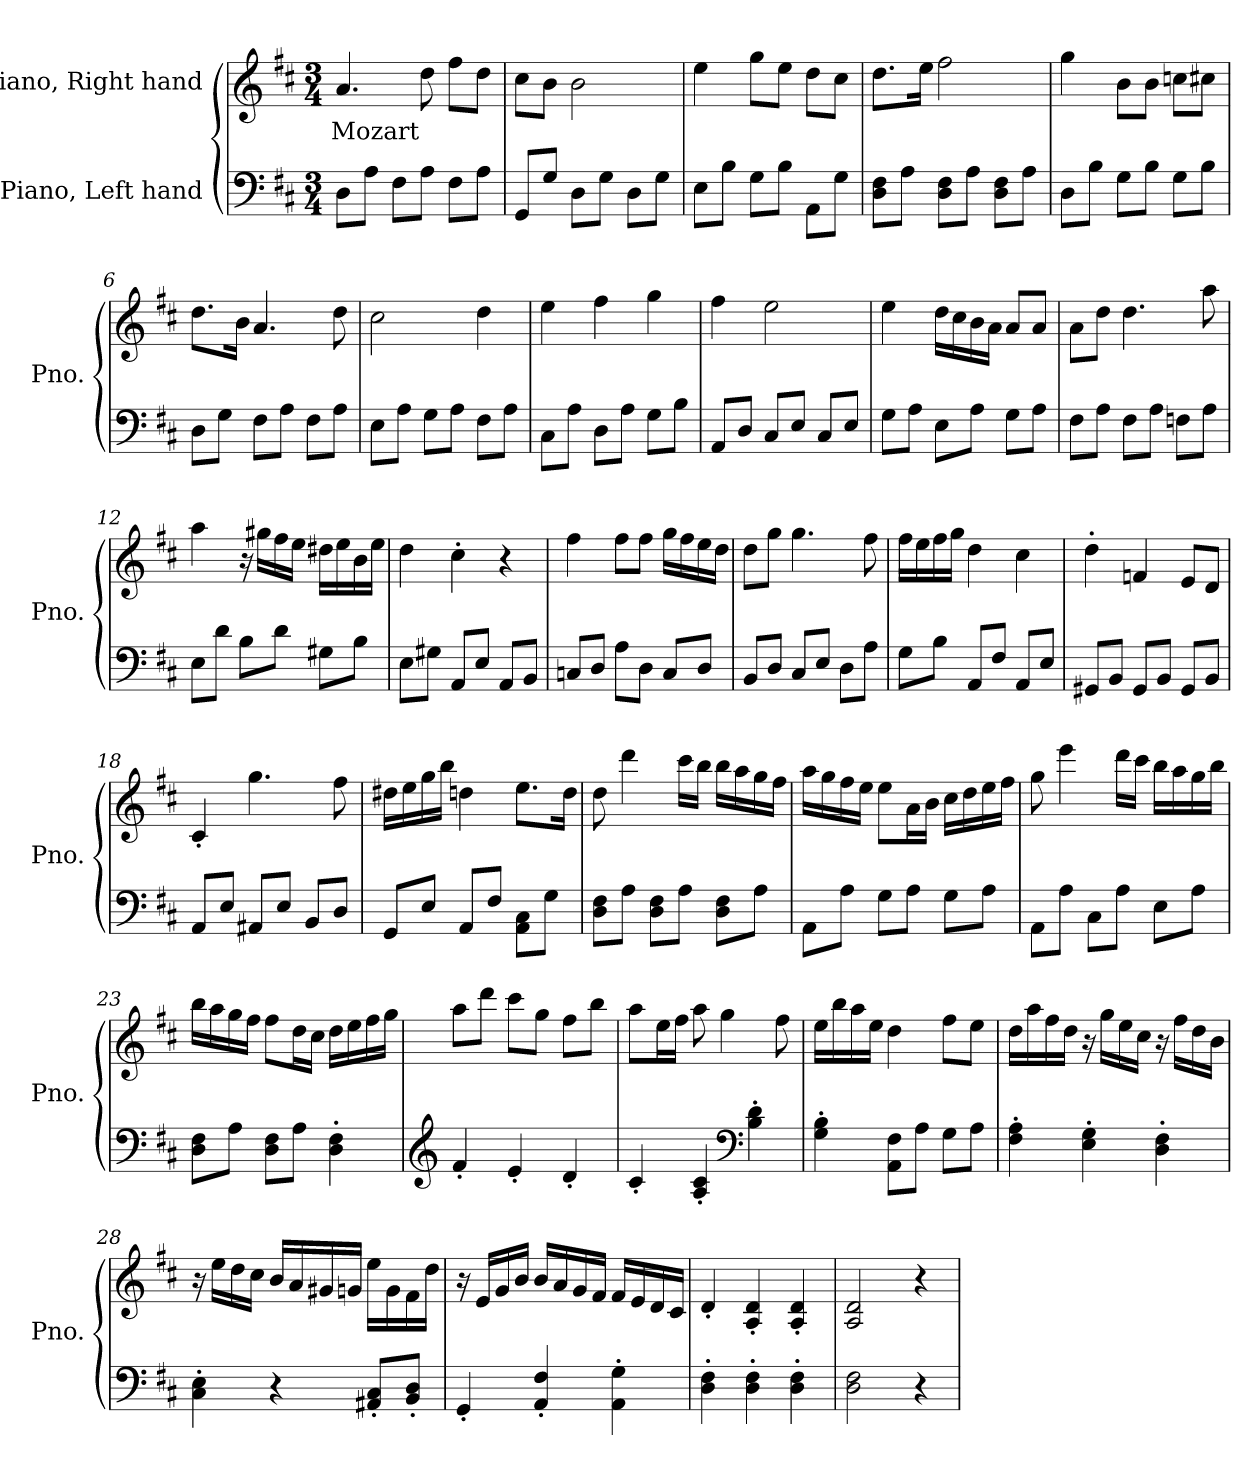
**kern	**kern	**text
*part2	*part1	*part1
*staff2	*staff1	*staff1
*I"Piano, Left hand	*I"Piano, Right hand	*
*I'Pno.	*I'Pno.	*
*clefF4	*clefG2	*
*k[f#c#]	*k[f#c#]	*
*M3/4	*M3/4	*
*MM120	*MM120	*
=1	=1	=1
!	!	!LO:LY:b
8D\L	4.a/	Mozart
8A\J	.	.
8F#\L	.	.
8A\J	8dd\	.
8F#\L	8ff#\L	.
8A\J	8dd\J	.
=2	=2	=2
8GG/L	8cc#\L	.
8G/J	8b\J	.
8D\L	2b\	.
8G\J	.	.
8D\L	.	.
8G\J	.	.
=3	=3	=3
8E\L	4ee\	.
8B\J	.	.
8G\L	8gg\L	.
8B\J	8ee\J	.
8AA\L	8dd\L	.
8G\J	8cc#\J	.
=4	=4	=4
8D\ 8F#\L	8.dd\L	.
8A\J	.	.
.	16ee\Jk	.
8D\ 8F#\L	2ff#\	.
8A\J	.	.
8D\ 8F#\L	.	.
8A\J	.	.
!!LO:LB:g=z
=5	=5	=5
8D\L	4gg\	.
8B\J	.	.
8G\L	8b\L	.
8B\J	8b\J	.
8G\L	8ccn\L	.
8B\J	8cc#X\J	.
=6	=6	=6
8D\L	8.dd\L	.
8G\J	.	.
.	16b\Jk	.
8F#\L	4.a/	.
8A\J	.	.
8F#\L	.	.
8A\J	8dd\	.
=7	=7	=7
8E\L	2cc#\	.
8A\J	.	.
8G\L	.	.
8A\J	.	.
8F#\L	4dd\	.
8A\J	.	.
=8	=8	=8
8C#\L	4ee\	.
8A\J	.	.
8D\L	4ff#\	.
8A\J	.	.
8G\L	4gg\	.
8B\J	.	.
=9	=9	=9
8AA/L	4ff#\	.
8D/J	.	.
8C#/L	2ee\	.
8E/J	.	.
8C#/L	.	.
8E/J	.	.
!!LO:LB:g=z
=10	=10	=10
8G\L	4ee\	.
8A\J	.	.
8E\L	16dd\LL	.
.	16cc#\	.
8A\J	16b\	.
.	16a\JJ	.
8G\L	8a/L	.
8A\J	8a/J	.
=11	=11	=11
8F#\L	8a\L	.
8A\J	8dd\J	.
8F#\L	4.dd\	.
8A\J	.	.
8Fn\L	.	.
8A\J	8aa\	.
=12	=12	=12
8E\L	4aa\	.
8d\J	.	.
8B\L	16r	.
.	16gg#X\LL	.
8d\J	16ff#\	.
.	16ee\JJ	.
8G#X\L	16dd#X\LL	.
.	16ee\	.
8B\J	16b\	.
.	16ee\JJ	.
=13	=13	=13
8E\L	4dd\	.
8G#X\J	.	.
8AA/L	4cc#'\	.
8E/J	.	.
8AA/L	4r	.
8BB/J	.	.
!!LO:LB:g=z
=14	=14	=14
8Cn/L	4ff#\	.
8D/J	.	.
8A\L	8ff#\L	.
8D\J	8ff#\J	.
8C/L	16gg\LL	.
.	16ff#\	.
8D/J	16ee\	.
.	16dd\JJ	.
=15	=15	=15
8BB/L	8dd\L	.
8D/J	8gg\J	.
8C#/L	4.gg\	.
8E/J	.	.
8D\L	.	.
8A\J	8ff#\	.
=16	=16	=16
8G\L	16ff#\LL	.
.	16ee\	.
8B\J	16ff#\	.
.	16gg\JJ	.
8AA/L	4dd\	.
8F#/J	.	.
8AA/L	4cc#\	.
8E/J	.	.
=17	=17	=17
8GG#X/L	4dd'\	.
8BB/J	.	.
8GG#/L	4fn/	.
8BB/J	.	.
8GG#/L	8e/L	.
8BB/J	8d/J	.
=18	=18	=18
8AA/L	4c#'/	.
8E/J	.	.
8AA#X/L	4.gg\	.
8E/J	.	.
8BB/L	.	.
8D/J	8ff#\	.
!!LO:LB:g=z
=19	=19	=19
8GG/L	16dd#X\LL	.
.	16ee\	.
8E/J	16gg\	.
.	16bb\JJ	.
8AA/L	4ddn\	.
8F#/J	.	.
8AA\ 8C#\L	8.ee\L	.
8G\J	.	.
.	16dd\Jk	.
=20	=20	=20
8D\ 8F#\L	8dd\	.
8A\J	4ddd\	.
8D\ 8F#\L	.	.
8A\J	16ccc#\LL	.
.	16bb\JJ	.
8D\ 8F#\L	16bb\LL	.
.	16aa\	.
8A\J	16gg\	.
.	16ff#\JJ	.
=21	=21	=21
8AA\L	16aa\LL	.
.	16gg\	.
8A\J	16ff#\	.
.	16ee\JJ	.
8G\L	8ee\L	.
8A\J	16a\L	.
.	16b\JJ	.
8G\L	16cc#\LL	.
.	16dd\	.
8A\J	16ee\	.
.	16ff#\JJ	.
=22	=22	=22
8AA\L	8gg\	.
8A\J	4eee\	.
8C#\L	.	.
8A\J	16ddd\LL	.
.	16ccc#\JJ	.
8E\L	16bb\LL	.
.	16aa\	.
8A\J	16gg\	.
.	16bb\JJ	.
!!LO:LB:g=z
=23	=23	=23
8D\ 8F#\L	16bb\LL	.
.	16aa\	.
8A\J	16gg\	.
.	16ff#\JJ	.
8D\ 8F#\L	8ff#\L	.
8A\J	16dd\L	.
.	16cc#\JJ	.
4D\' 4F#\'	16dd\LL	.
.	16ee\	.
.	16ff#\	.
.	16gg\JJ	.
=24	=24	=24
*clefG2	*	*
4f#'/	8aa\L	.
.	8ddd\J	.
4e'/	8ccc#\L	.
.	8gg\J	.
4d'/	8ff#\L	.
.	8bb\J	.
=25	=25	=25
4c#'/	8aa\L	.
.	16ee\L	.
.	16ff#\JJ	.
4A/' 4c#/'	8aa\	.
.	4gg\	.
*clefF4	*	*
4B\' 4d\'	.	.
.	8ff#\	.
=26	=26	=26
4G\' 4B\'	16ee\LL	.
.	16bb\	.
.	16aa\	.
.	16ee\JJ	.
8AA\ 8F#\L	4dd\	.
8A\J	.	.
8G\L	8ff#\L	.
8A\J	8ee\J	.
!!LO:PB:g=z
=27	=27	=27
4F#\' 4A\'	16dd\LL	.
.	16aa\	.
.	16ff#\	.
.	16dd\JJ	.
4E\' 4G\'	16r	.
.	16gg\LL	.
.	16ee\	.
.	16cc#\JJ	.
4D\' 4F#\'	16r	.
.	16ff#\LL	.
.	16dd\	.
.	16b\JJ	.
=28	=28	=28
4C#\' 4E\'	16r	.
.	16ee\LL	.
.	16dd\	.
.	16cc#\JJ	.
4r	16b/LL	.
.	16a/	.
.	16g#X/	.
.	16gn/JJ	.
8AA#X/' 8C#/'L	16ee\LL	.
.	16g\	.
8BB/' 8D/'J	16f#\	.
.	16dd\JJ	.
=29	=29	=29
4GG'/	16r	.
.	16e/LL	.
.	16g/	.
.	16b/JJ	.
4AA/' 4F#/'	16b/LL	.
.	16a/	.
.	16g/	.
.	16f#/JJ	.
4AA\' 4G\'	16f#/LL	.
.	16e/	.
.	16d/	.
.	16c#/JJ	.
=30	=30	=30
4D\' 4F#\'	4d'/	.
4D\' 4F#\'	4A/' 4d/'	.
4D\' 4F#\'	4A/' 4d/'	.
!!LO:LB:g=z
=31	=31	=31
2D\ 2F#\	2A/ 2d/	.
4r	4r	.
=	=	=
*-	*-	*-
